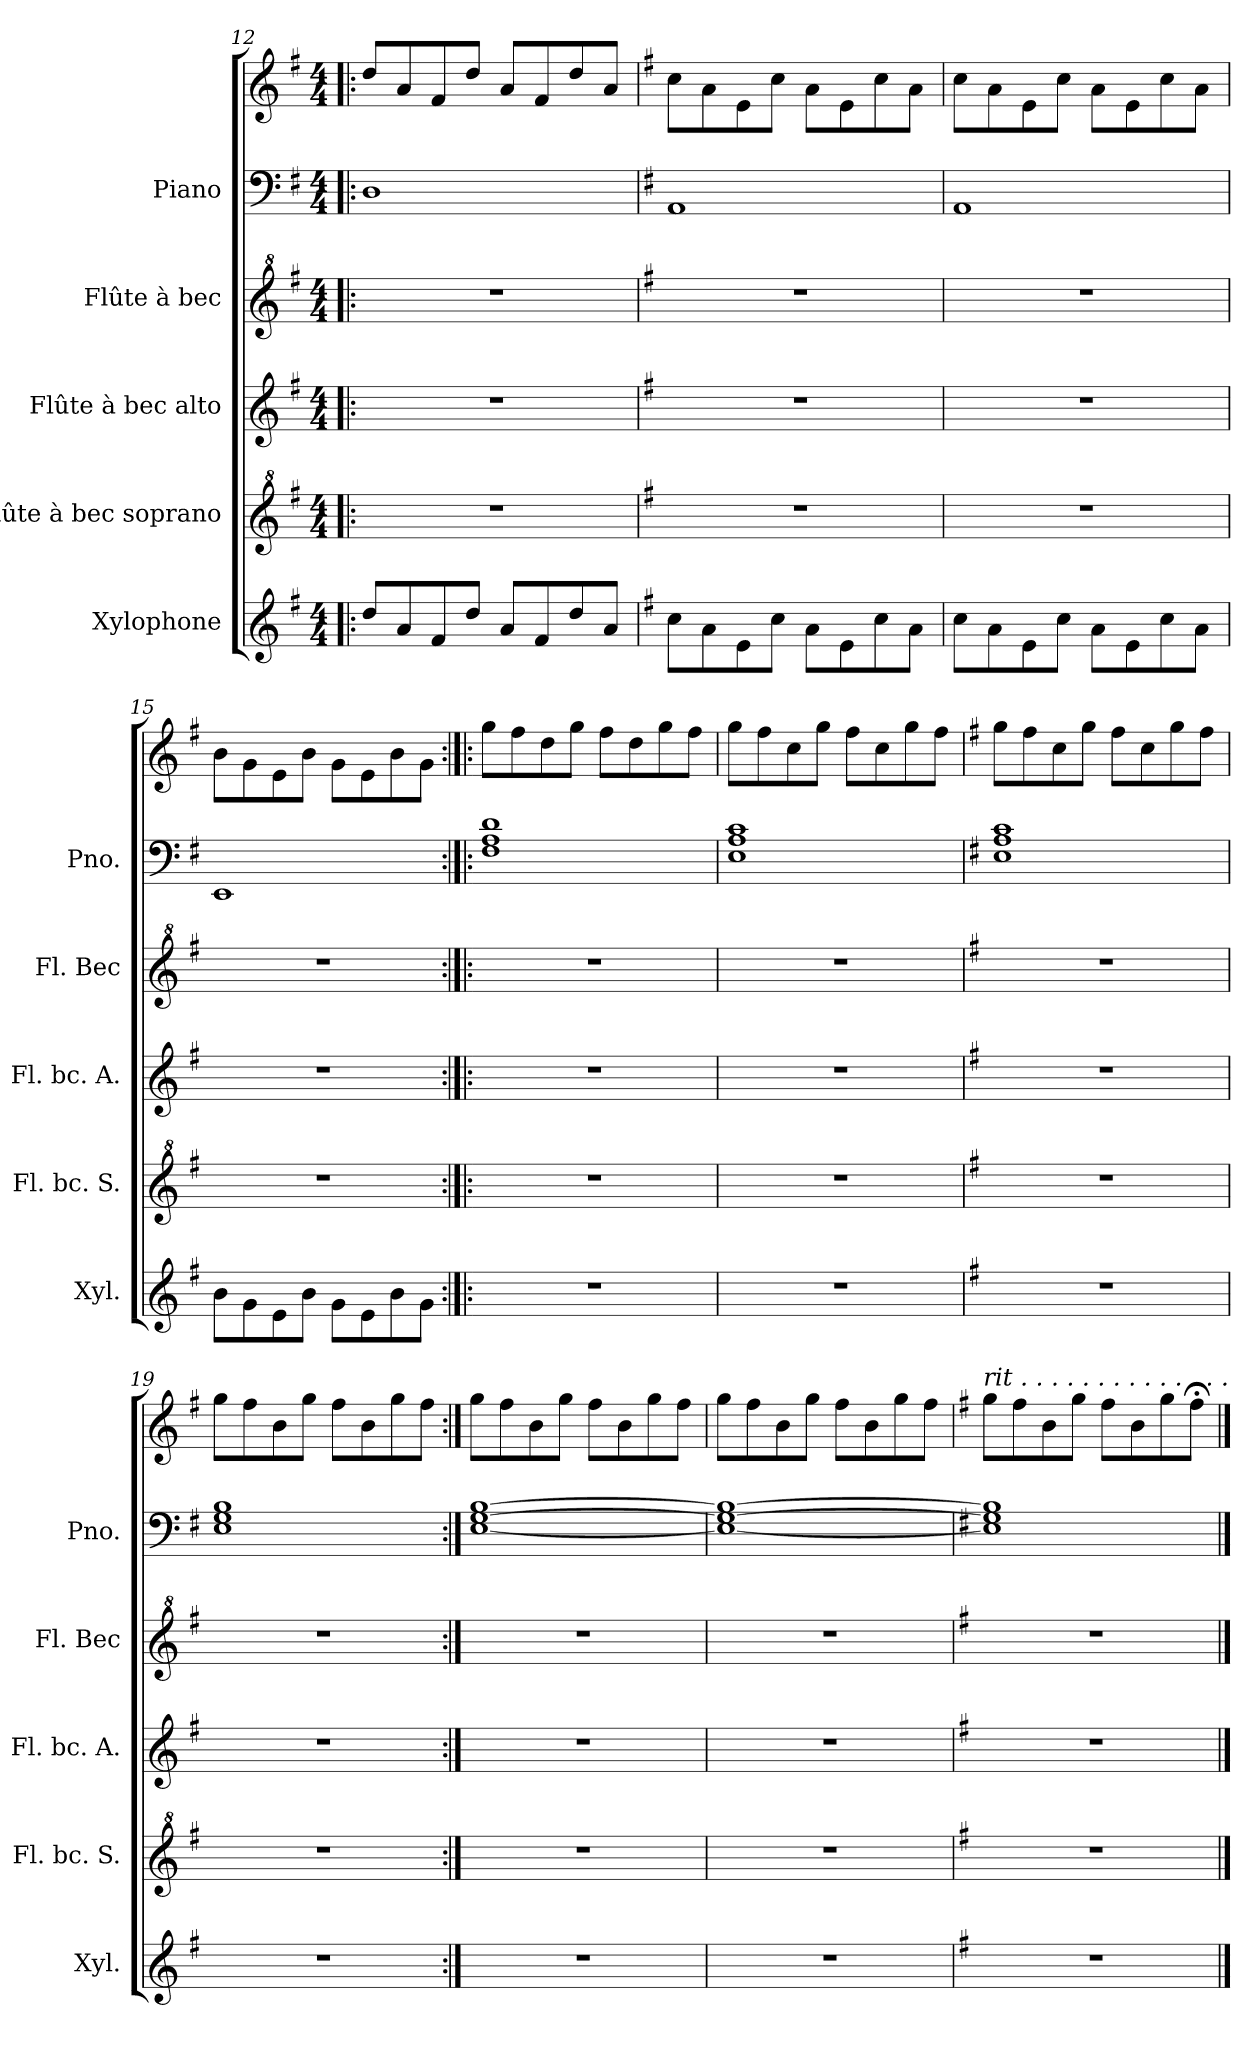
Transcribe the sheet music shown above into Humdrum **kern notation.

**kern	**kern	**kern	**kern	**kern	**kern
*part5	*part4	*part3	*part2	*part1	*part1
*staff6	*staff5	*staff4	*staff3	*staff2	*staff1
*I"Xylophone	*I"Flûte à bec soprano	*I"Flûte à bec alto	*I"Flûte à bec	*I"Piano	*
*I'Xyl.	*I'Fl. bc. S.	*I'Fl. bc. A.	*I'Fl. Bec	*I'Pno.	*
!!LO:LB:g=z
*clefG2	*clefG^2	*clefG2	*clefG^2	*clefF4	*clefG2
*ITrd-7c-12	*	*	*	*	*
*k[f#]	*k[f#]	*k[f#]	*k[f#]	*k[f#]	*k[f#]
*M4/4	*M4/4	*M4/4	*M4/4	*M4/4	*M4/4
=12!|:	=12!|:	=12!|:	=12!|:	=12!|:	=12!|:
8ddd/L	1r	1r	1r	1D	8dd/L
8aa/	.	.	.	.	8a/
8ff#/	.	.	.	.	8f#/
8ddd/J	.	.	.	.	8dd/J
8aa/L	.	.	.	.	8a/L
8ff#/	.	.	.	.	8f#/
8ddd/	.	.	.	.	8dd/
8aa/J	.	.	.	.	8a/J
=13	=13	=13	=13	=13	=13
*k[f#]	*k[f#]	*k[f#]	*k[f#]	*	*
8ccc\L	1r	1r	1r	1AA	8cc\L
8aa\	.	.	.	.	8a\
8ee\	.	.	.	.	8e\
8ccc\J	.	.	.	.	8cc\J
8aa\L	.	.	.	.	8a\L
8ee\	.	.	.	.	8e\
8ccc\	.	.	.	.	8cc\
8aa\J	.	.	.	.	8a\J
=14	=14	=14	=14	=14	=14
8ccc\L	1r	1r	1r	1AA	8cc\L
8aa\	.	.	.	.	8a\
8ee\	.	.	.	.	8e\
8ccc\J	.	.	.	.	8cc\J
8aa\L	.	.	.	.	8a\L
8ee\	.	.	.	.	8e\
8ccc\	.	.	.	.	8cc\
8aa\J	.	.	.	.	8a\J
=15	=15	=15	=15	=15	=15
8bb\L	1r	1r	1r	1EE	8b\L
8gg\	.	.	.	.	8g\
8ee\	.	.	.	.	8e\
8bb\J	.	.	.	.	8b\J
8gg\L	.	.	.	.	8g\L
8ee\	.	.	.	.	8e\
8bb\	.	.	.	.	8b\
8gg\J	.	.	.	.	8g\J
!!LO:PB:g=z
=16:|!|:	=16:|!|:	=16:|!|:	=16:|!|:	=16:|!|:	=16:|!|:
1r	1r	1r	1r	1F# 1A 1d	8gg\L
.	.	.	.	.	8ff#\
.	.	.	.	.	8dd\
.	.	.	.	.	8gg\J
.	.	.	.	.	8ff#\L
.	.	.	.	.	8dd\
.	.	.	.	.	8gg\
.	.	.	.	.	8ff#\J
=17	=17	=17	=17	=17	=17
1r	1r	1r	1r	1E 1A 1c	8gg\L
.	.	.	.	.	8ff#\
.	.	.	.	.	8cc\
.	.	.	.	.	8gg\J
.	.	.	.	.	8ff#\L
.	.	.	.	.	8cc\
.	.	.	.	.	8gg\
.	.	.	.	.	8ff#\J
=18	=18	=18	=18	=18	=18
*k[f#]	*k[f#]	*k[f#]	*k[f#]	*	*
1r	1r	1r	1r	1E 1A 1c	8gg\L
.	.	.	.	.	8ff#\
.	.	.	.	.	8cc\
.	.	.	.	.	8gg\J
.	.	.	.	.	8ff#\L
.	.	.	.	.	8cc\
.	.	.	.	.	8gg\
.	.	.	.	.	8ff#\J
=19	=19	=19	=19	=19	=19
1r	1r	1r	1r	1E 1G 1B	8gg\L
.	.	.	.	.	8ff#\
.	.	.	.	.	8b\
.	.	.	.	.	8gg\J
.	.	.	.	.	8ff#\L
.	.	.	.	.	8b\
.	.	.	.	.	8gg\
.	.	.	.	.	8ff#\J
!!LO:LB:g=z
=20:|!	=20:|!	=20:|!	=20:|!	=20:|!	=20:|!
1r	1r	1r	1r	[1E [1G [1B	8gg\L
.	.	.	.	.	8ff#\
.	.	.	.	.	8b\
.	.	.	.	.	8gg\J
.	.	.	.	.	8ff#\L
.	.	.	.	.	8b\
.	.	.	.	.	8gg\
.	.	.	.	.	8ff#\J
=21	=21	=21	=21	=21	=21
1r	1r	1r	1r	1E_ 1G_ 1B_	8gg\L
.	.	.	.	.	8ff#\
.	.	.	.	.	8b\
.	.	.	.	.	8gg\J
.	.	.	.	.	8ff#\L
.	.	.	.	.	8b\
.	.	.	.	.	8gg\
.	.	.	.	.	8ff#\J
=22	=22	=22	=22	=22	=22
*k[f#]	*k[f#]	*k[f#]	*k[f#]	*	*
*	*	*	*	*	*MM80
!	!	!	!	!	!LO:TX:a:i:t=rit . . . . . . . . . . . . . .
1r	1r	1r	1r	1E] 1G] 1B]	8gg\L
.	.	.	.	.	8ff#\
.	.	.	.	.	8b\
.	.	.	.	.	8gg\J
.	.	.	.	.	8ff#\L
.	.	.	.	.	8b\
.	.	.	.	.	8gg\
.	.	.	.	.	8ff#;<\J
==	==	==	==	==	==
*-	*-	*-	*-	*-	*-
